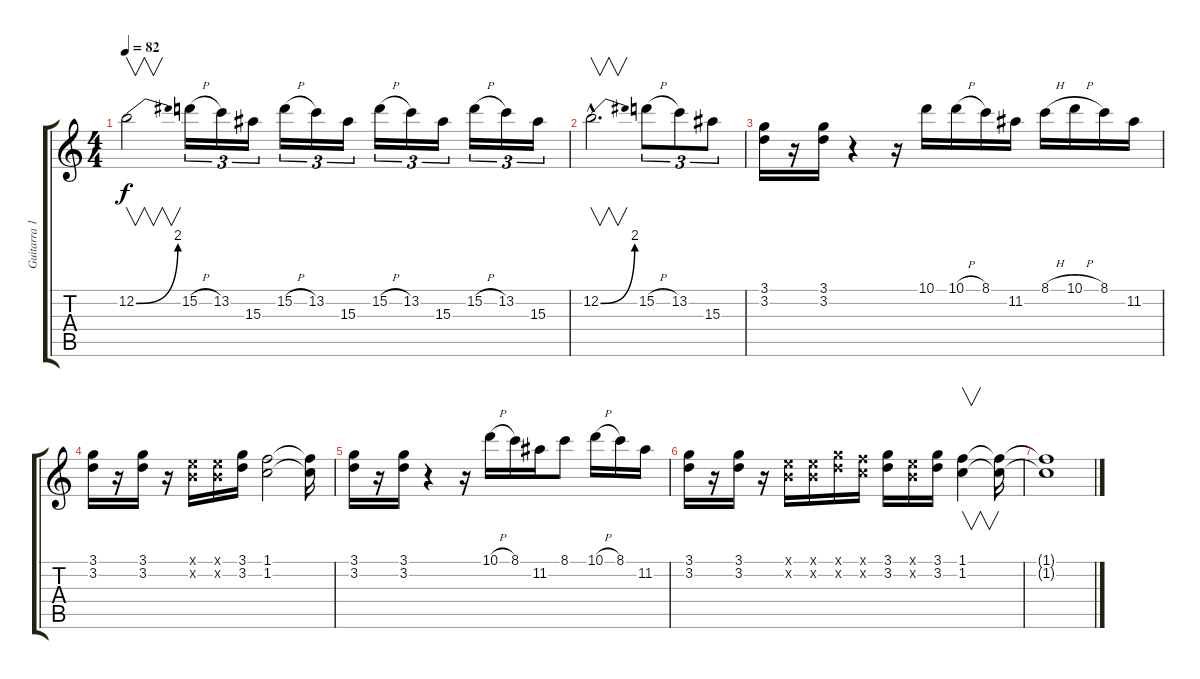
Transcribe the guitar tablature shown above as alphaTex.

\track ("Guitarra 1" "Guitarra 1") {instrument distortionguitar}
\staff {score tabs}
\tuning (E4 B3 G3 D3 A2 E2) {hide}
\ts (4 4)
\tempo 82
\clef g2
\ks c
12.2{be (bend 0 0 60 8)}.2{v dy f} 15.2{h}.16{tu (3 2)} 13.2.16{tu (3 2)} 15.3.16{tu (3 2)} 15.2{h}.16{tu (3 2)} 13.2.16{tu (3 2)} 15.3.16{tu (3 2)} 15.2{h}.16{tu (3 2)} 13.2.16{tu (3 2)} 15.3.16{tu (3 2)} 15.2{h}.16{tu (3 2)} 13.2.16{tu (3 2)} 15.3.16{tu (3 2)} |
12.2{be (bend 0 0 60 8) hac}.2{v d} 15.2{h}.8{tu (3 2)} 13.2.8{tu (3 2)} 15.3.8{tu (3 2)} |
(3.1 3.2).16 r.16 (3.1 3.2).16 r.4 r.16 10.1.16 10.1{h}.16 8.1.16 11.2.16 8.1{h}.16 10.1{h}.16 8.1.16 11.2.16 |
(3.1 3.2).16 r.16 (3.1 3.2).16 r.16 (0.1{x} 0.2{x}).16 (0.1{x} 0.2{x}).16 (3.1 3.2).16 (1.1 1.2).2 (1.1{t} 1.2{t}).16 |
(3.1 3.2).16 r.16 (3.1 3.2).16 r.4 r.16 10.1{h}.16 8.1.16 11.2.16 8.1.8 10.1{h}.16 8.1.16 11.2.16 |
(3.1 3.2).16 r.16 (3.1 3.2).16 r.16 (0.1{x} 0.2{x}).16 (0.1{x} 0.2{x}).16 (3.1{x} 3.2{x}).16 (1.1{x} 1.2{x}).16 (3.1 3.2).16 (0.1{x} 0.2{x}).16 (3.1 3.2).16 (1.1 1.2).4{v} (1.1{t} 1.2{t}).16 |
(1.1{t} 1.2{t}).1
